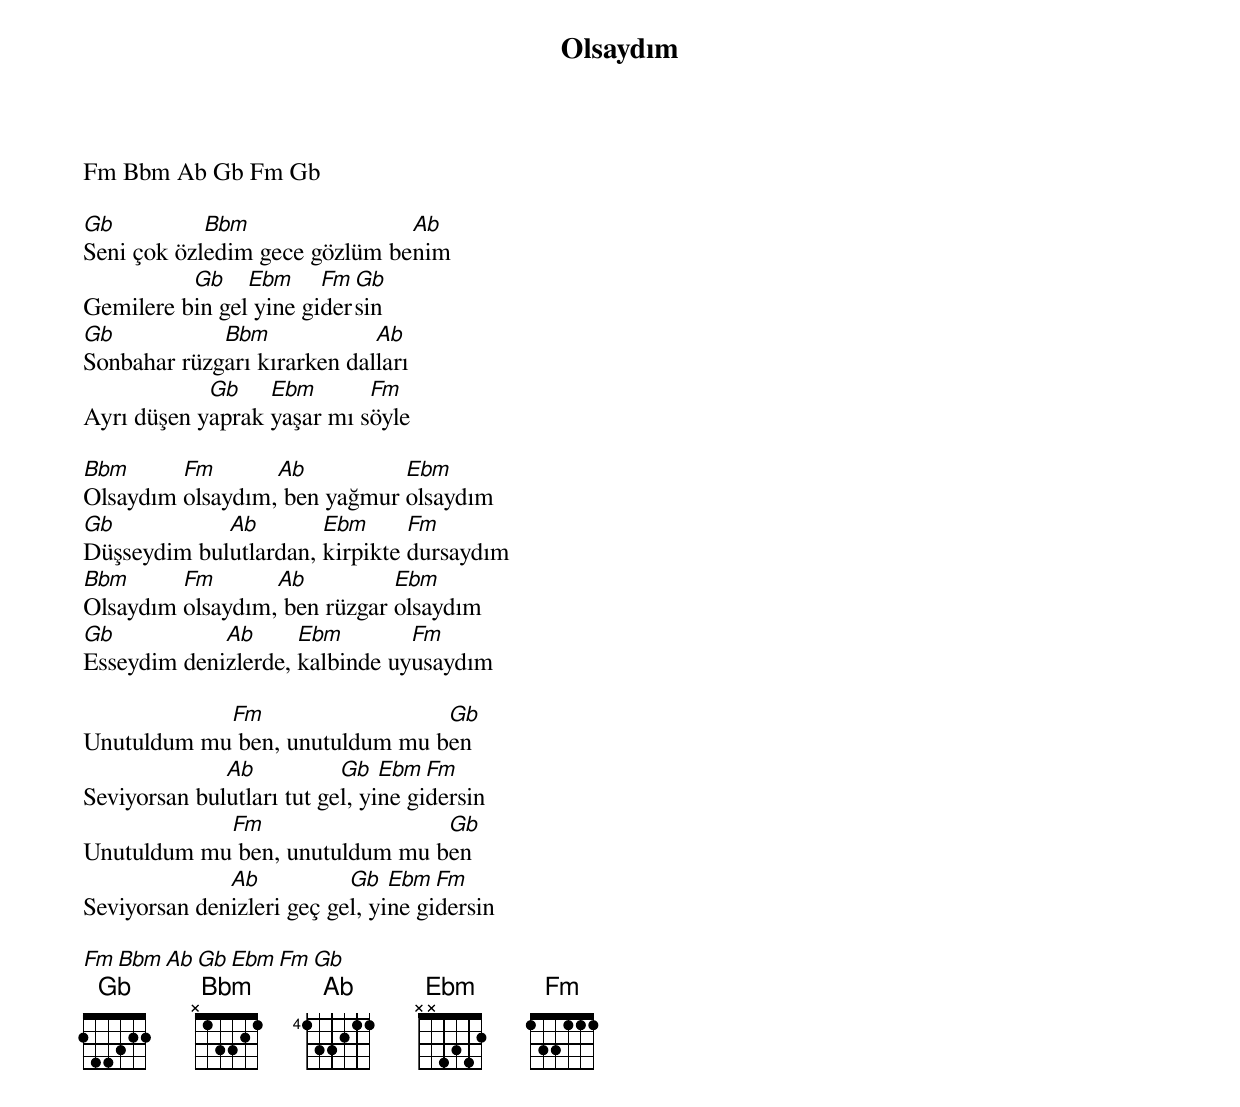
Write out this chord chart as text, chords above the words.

{title: Olsaydım}
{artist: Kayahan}

Fm Bbm Ab Gb Fm Gb

Gb          Bbm                Ab
Seni çok özledim gece gözlüm benim
          Gb    Ebm     Fm Gb
Gemilere bin gel yine gidersin
Gb           Bbm             Ab
Sonbahar rüzgarı kırarken dalları
            Gb    Ebm       Fm
Ayrı düşen yaprak yaşar mı söyle

Bbm      Fm       Ab          Ebm
Olsaydım olsaydım, ben yağmur olsaydım
Gb           Ab        Ebm      Fm
Düşseydim bulutlardan, kirpikte dursaydım
Bbm      Fm       Ab          Ebm
Olsaydım olsaydım, ben rüzgar olsaydım
Gb           Ab      Ebm        Fm
Esseydim denizlerde, kalbinde uyusaydım

            Fm                  Gb
Unutuldum mu ben, unutuldum mu ben
              Ab           Gb   Ebm  Fm
Seviyorsan bulutları tut gel, yine gidersin
            Fm                  Gb
Unutuldum mu ben, unutuldum mu ben
              Ab           Gb   Ebm  Fm
Seviyorsan denizleri geç gel, yine gidersin

Fm Bbm Ab Gb Ebm Fm Gb
